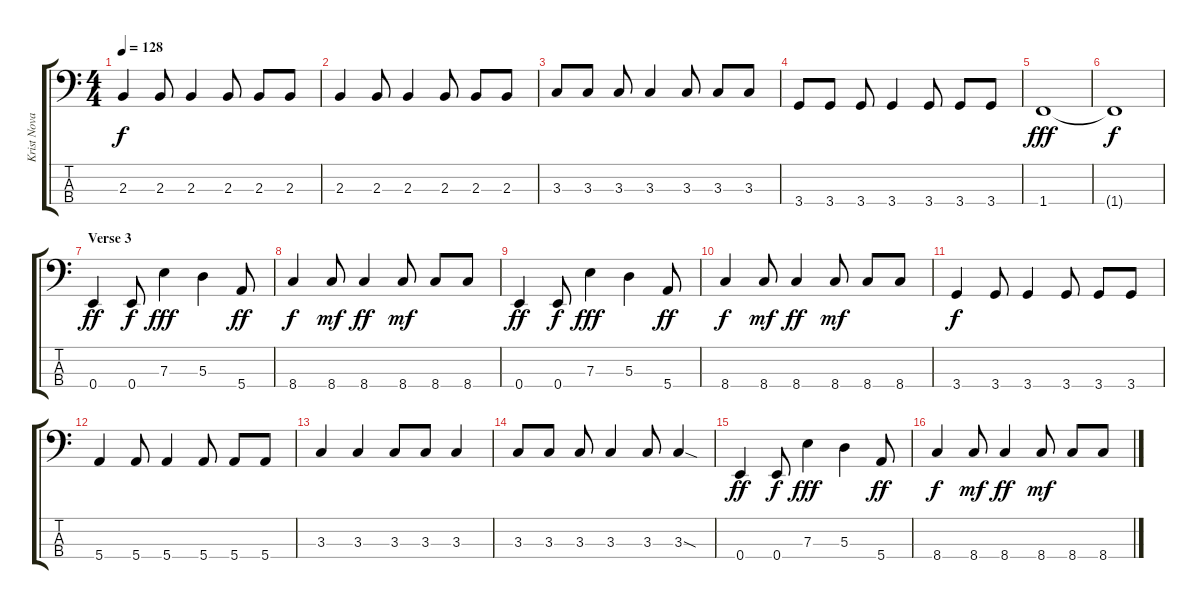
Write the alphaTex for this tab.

\track ("Krist Novaselic" "Krist Nova") {instrument electricbasspick}
\staff {score tabs}
\tuning (G2 D2 A1 E1) {hide}
\ts (4 4)
\tempo 128
\clef f4
\ks c
2.3.4{dy f} 2.3.8 2.3.4 2.3.8 2.3.8 2.3.8 |
2.3.4 2.3.8 2.3.4 2.3.8 2.3.8 2.3.8 |
3.3.8 3.3.8 3.3.8 3.3.4 3.3.8 3.3.8 3.3.8 |
3.4.8 3.4.8 3.4.8 3.4.4 3.4.8 3.4.8 3.4.8 |
1.4.1{dy fff} |
1.4{t}.1{dy f} |
\section ("" "Verse 3")
0.4.4{dy ff} 0.4.8{dy f} 7.3.4{dy fff} 5.3.4 5.4.8{dy ff} |
8.4.4{dy f} 8.4.8{dy mf} 8.4.4{dy ff} 8.4.8{dy mf} 8.4.8 8.4.8 |
0.4.4{dy ff} 0.4.8{dy f} 7.3.4{dy fff} 5.3.4 5.4.8{dy ff} |
8.4.4{dy f} 8.4.8{dy mf} 8.4.4{dy ff} 8.4.8{dy mf} 8.4.8 8.4.8 |
3.4.4{dy f} 3.4.8 3.4.4 3.4.8 3.4.8 3.4.8 |
5.4.4 5.4.8 5.4.4 5.4.8 5.4.8 5.4.8 |
3.3.4 3.3.4 3.3.8 3.3.8 3.3.4 |
3.3.8 3.3.8 3.3.8 3.3.4 3.3.8 3.3{sod}.4 |
0.4.4{dy ff} 0.4.8{dy f} 7.3.4{dy fff} 5.3.4 5.4.8{dy ff} |
8.4.4{dy f} 8.4.8{dy mf} 8.4.4{dy ff} 8.4.8{dy mf} 8.4.8 8.4.8
